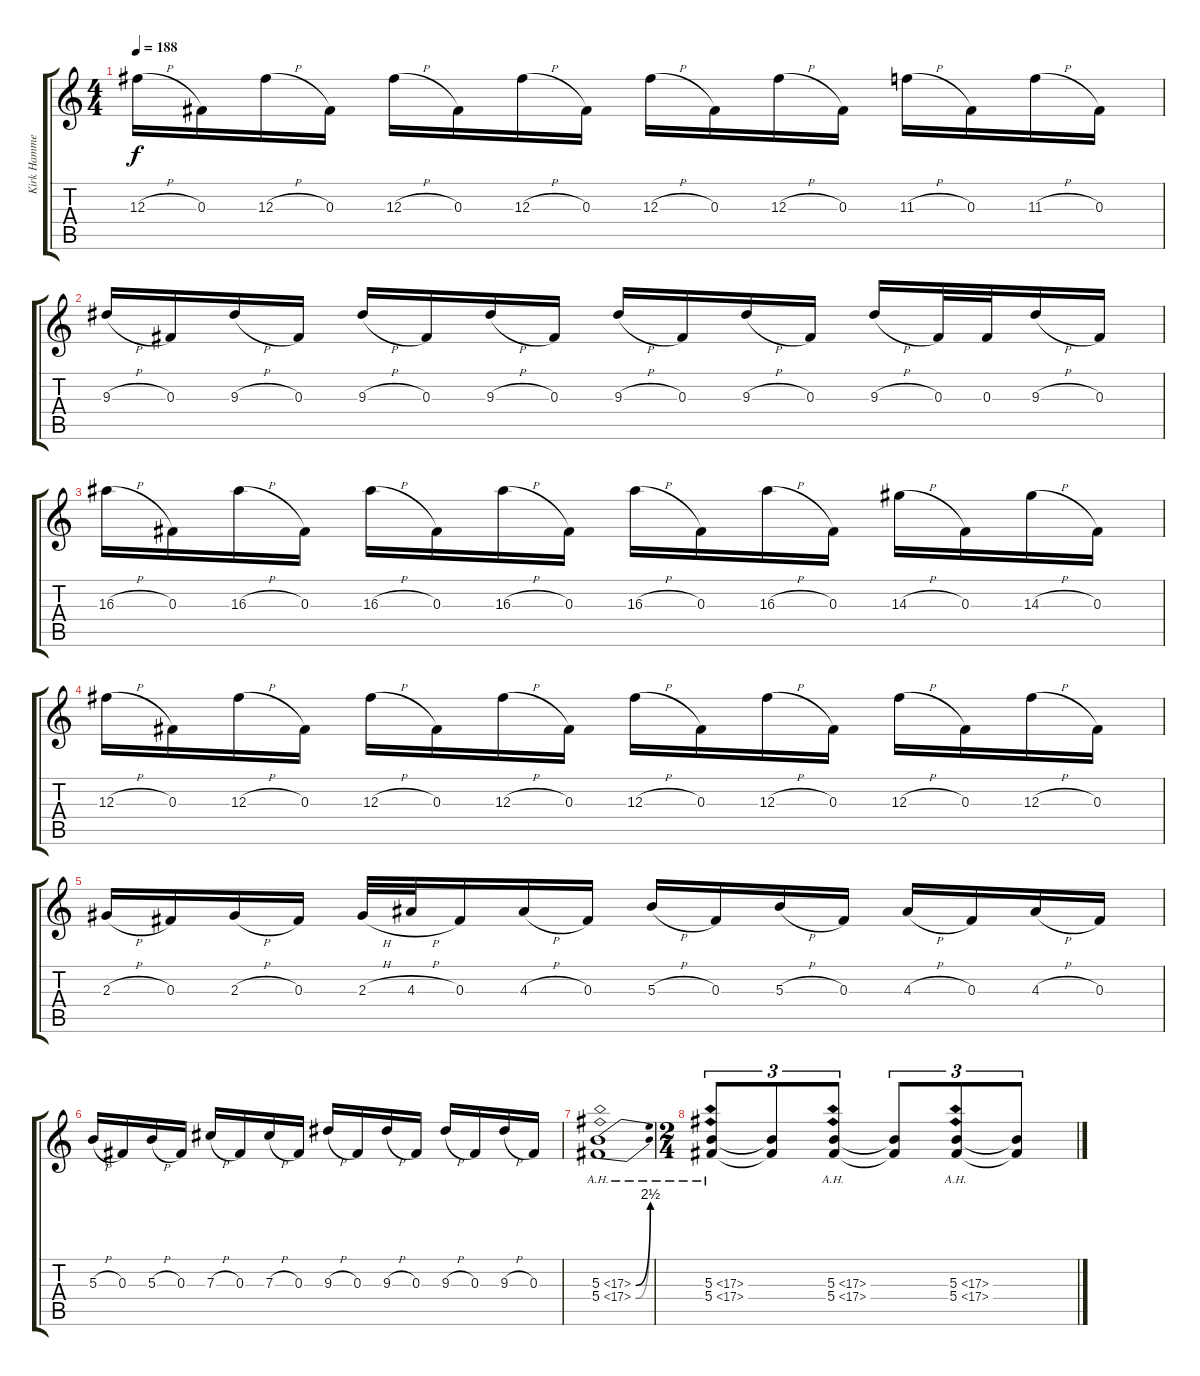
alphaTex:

\track ("Kirk Hammett (Distortion Guitar)" "Kirk Hamme") {instrument overdrivenguitar}
\staff {score tabs}
\tuning (Eb4 Bb3 Gb3 Db3 Ab2 Eb2) {hide}
\ts (4 4)
\tempo 188
\clef g2
\ks c
12.3{h}.16{dy f} 0.3.16 12.3{h}.16 0.3.16 12.3{h}.16 0.3.16 12.3{h}.16 0.3.16 12.3{h}.16 0.3.16 12.3{h}.16 0.3.16 11.3{h}.16 0.3.16 11.3{h}.16 0.3.16 |
9.3{h}.16 0.3.16 9.3{h}.16 0.3.16 9.3{h}.16 0.3.16 9.3{h}.16 0.3.16 9.3{h}.16 0.3.16 9.3{h}.16 0.3.16 9.3{h}.16 0.3.32 0.3.32 9.3{h}.16 0.3.16 |
16.3{h}.16 0.3.16 16.3{h}.16 0.3.16 16.3{h}.16 0.3.16 16.3{h}.16 0.3.16 16.3{h}.16 0.3.16 16.3{h}.16 0.3.16 14.3{h}.16 0.3.16 14.3{h}.16 0.3.16 |
12.3{h}.16 0.3.16 12.3{h}.16 0.3.16 12.3{h}.16 0.3.16 12.3{h}.16 0.3.16 12.3{h}.16 0.3.16 12.3{h}.16 0.3.16 12.3{h}.16 0.3.16 12.3{h}.16 0.3.16 |
2.3{h}.16 0.3.16 2.3{h}.16 0.3.16 2.3{h}.32 4.3{h}.32 0.3.16 4.3{h}.16 0.3.16 5.3{h}.16 0.3.16 5.3{h}.16 0.3.16 4.3{h}.16 0.3.16 4.3{h}.16 0.3.16 |
5.3{h}.16 0.3.16 5.3{h}.16 0.3.16 7.3{h}.16 0.3.16 7.3{h}.16 0.3.16 9.3{h}.16 0.3.16 9.3{h}.16 0.3.16 9.3{h}.16 0.3.16 9.3{h}.16 0.3.16 |
(5.3{be (bend 0 0 60 10) ah 12} 5.4{be (bend 0 0 60 10) ah 12}).1 |
\ts (2 4)
(5.3{ah 12} 5.4{ah 12}).8{tu (3 2)} (5.3{t} 5.4{t}).8{tu (3 2)} (5.3{ah 12} 5.4{ah 12}).8{tu (3 2)} (5.3{t} 5.4{t}).8{tu (3 2)} (5.3{ah 12} 5.4{ah 12}).8{tu (3 2)} (5.3{t} 5.4{t}).8{tu (3 2)}
